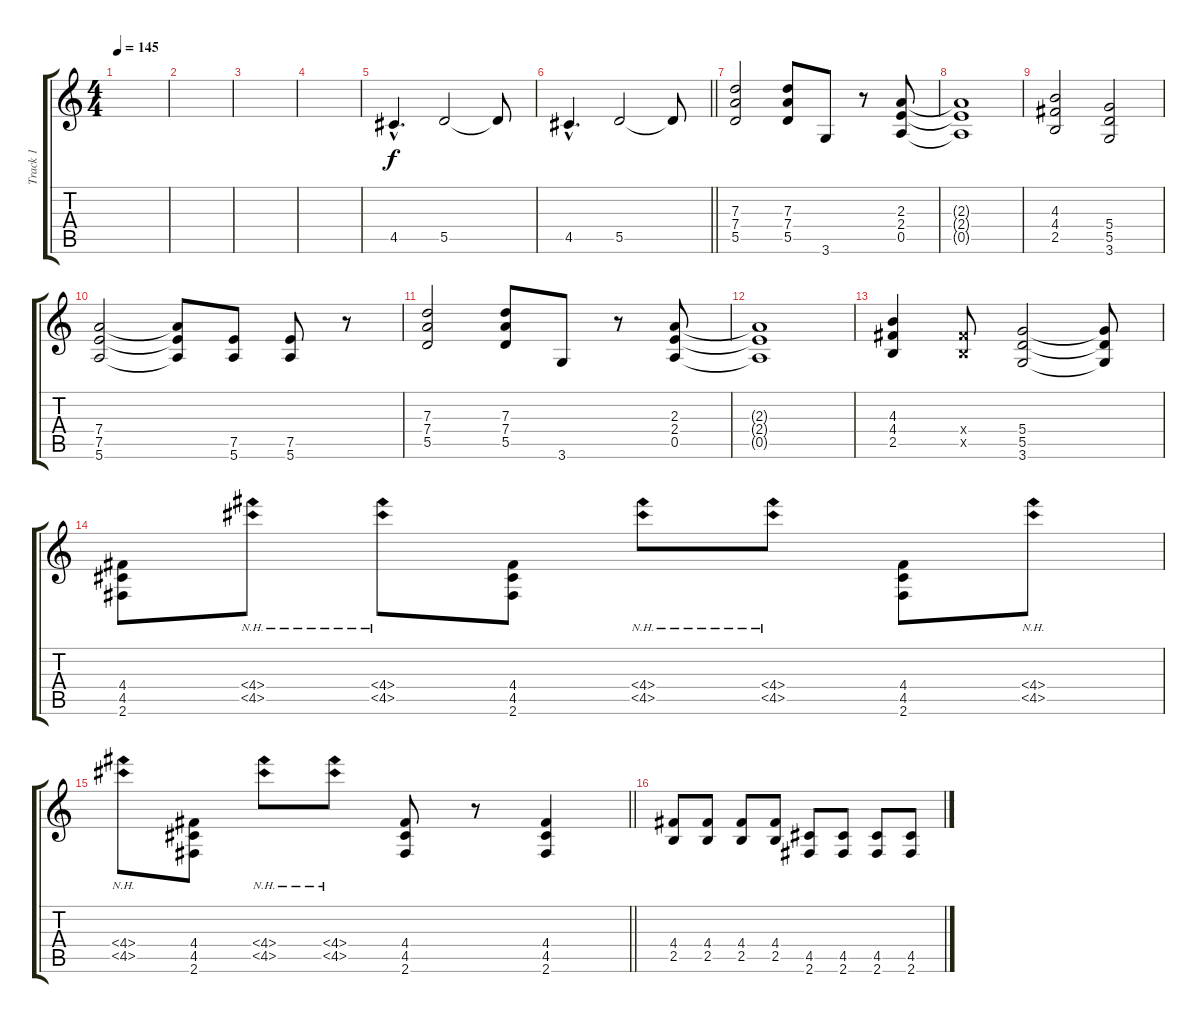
\track ("Track 1" "Track 1") {instrument distortionguitar}
\staff {score tabs}
\tuning (E4 B3 G3 D3 A2 E2) {hide}
\ts (4 4)
\tempo 145
\clef g2
\ks c
|
|
|
|
4.5{hac}.4{d} 5.5.2 5.5{t}.8 |
\barLineRight lightlight
4.5{hac}.4{d} 5.5.2 5.5{t}.8 |
\section ("" "")
(7.3 7.4 5.5).2 (7.3 7.4 5.5).8 3.6.8 r.8 (2.3 2.4 0.5).8 |
(2.3{t} 2.4{t} 0.5{t}).1 |
(4.3 4.4 2.5).2 (5.4 5.5 3.6).2 |
(7.4 7.5 5.6).2 (7.4{t} 7.5{t} 5.6{t}).8 (7.5 5.6).8 (7.5 5.6).8 r.8 |
(7.3 7.4 5.5).2 (7.3 7.4 5.5).8 3.6.8 r.8 (2.3 2.4 0.5).8 |
(2.3{t} 2.4{t} 0.5{t}).1 |
(4.3 4.4 2.5).4 (4.4{x} 2.5{x}).8 (5.4 5.5 3.6).2 (5.4{t} 5.5{t} 3.6{t}).8 |
(4.4 4.5 2.6).8 (4.4{nh} 4.5{nh}).8 (4.4{nh} 4.5{nh}).8 (4.4 4.5 2.6).8 (4.4{nh} 4.5{nh}).8 (4.4{nh} 4.5{nh}).8 (4.4 4.5 2.6).8 (4.4{nh} 4.5{nh}).8 |
\barLineRight lightlight
(4.4{nh} 4.5{nh}).8 (4.4 4.5 2.6).8 (4.4{nh} 4.5{nh}).8 (4.4{nh} 4.5{nh}).8 (4.4 4.5 2.6).8 r.8 (4.4 4.5 2.6).4 |
\section ("" "")
(4.4 2.5).8 (4.4 2.5).8 (4.4 2.5).8 (4.4 2.5).8 (4.5 2.6).8 (4.5 2.6).8 (4.5 2.6).8 (4.5 2.6).8
